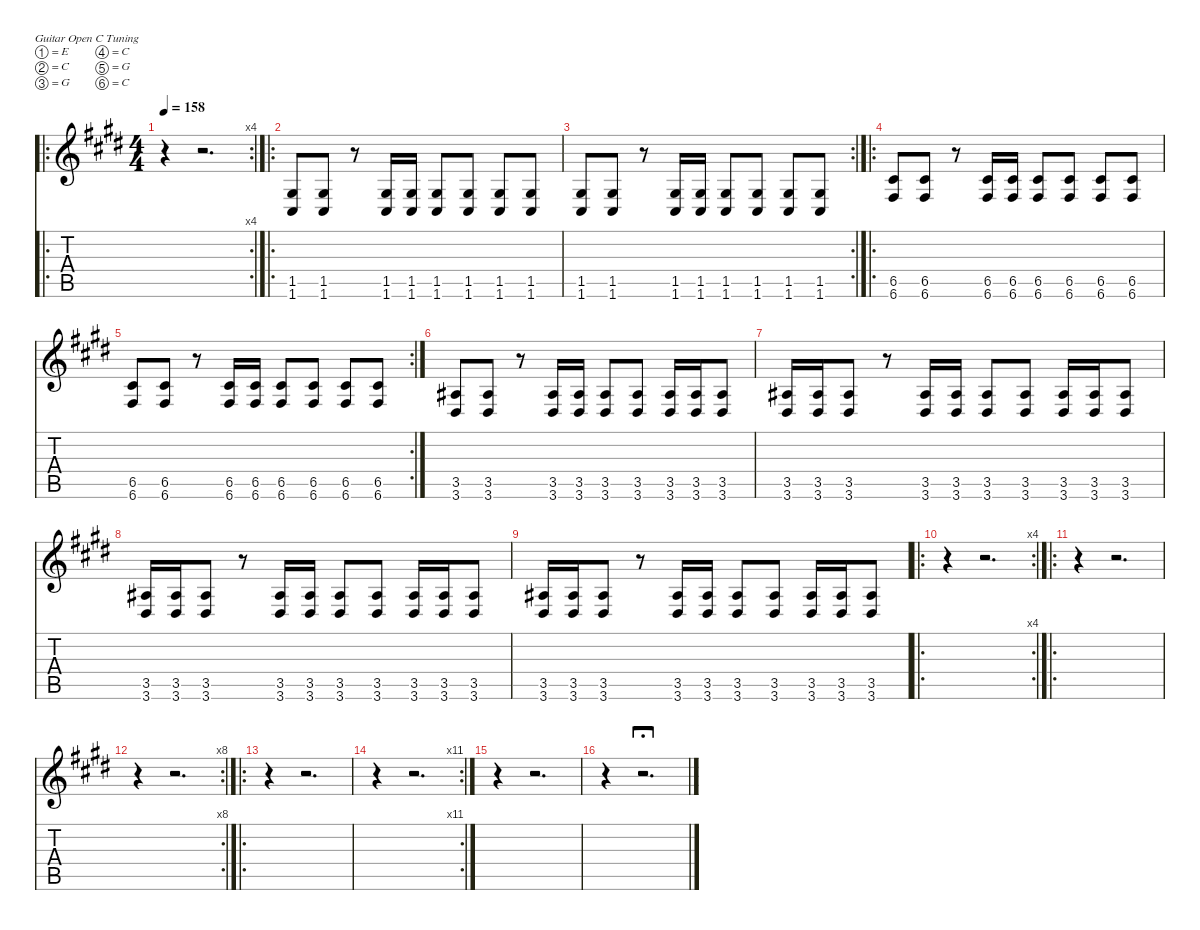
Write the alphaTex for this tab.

\defaultSystemsLayout 4
\hideDynamics
\bracketExtendMode nobrackets
\singleTrackTrackNamePolicy hidden
\multiTrackTrackNamePolicy hidden
\firstSystemTrackNameMode fullname
\firstSystemTrackNameOrientation horizontal
\otherSystemsTrackNameOrientation horizontal
\track ("Guitar 2" "dist.guit.") {instrument distortionguitar}
\staff {score tabs}
\tuning (E4 C4 G3 C3 G2 C2)
\ro
\rc 4
\ts (4 4)
\tempo 158
\clef g2
\ks c#minor
r.4{dy f beam Down} r.2{d beam Down} |
\ro
(1.5{acc #} 1.6{acc #}).8{beam Up} (1.5{acc #} 1.6{acc #}).8{beam Up} r.8{beam Up} (1.5{acc #} 1.6{acc #}).16{beam Up} (1.5{acc #} 1.6{acc #}).16{beam Up} (1.5{acc #} 1.6{acc #}).8{beam Up} (1.5{acc #} 1.6{acc #}).8{beam Up} (1.5{acc #} 1.6{acc #}).8{beam Up} (1.5{acc #} 1.6{acc #}).8{beam Up} |
\rc 2
(1.5{acc #} 1.6{acc #}).8{beam Up} (1.5{acc #} 1.6{acc #}).8{beam Up} r.8{beam Up} (1.5{acc #} 1.6{acc #}).16{beam Up} (1.5{acc #} 1.6{acc #}).16{beam Up} (1.5{acc #} 1.6{acc #}).8{beam Up} (1.5{acc #} 1.6{acc #}).8{beam Up} (1.5{acc #} 1.6{acc #}).8{beam Up} (1.5{acc #} 1.6{acc #}).8{beam Up} |
\ro
(6.5{acc #} 6.6{acc #}).8{beam Up} (6.5{acc #} 6.6{acc #}).8{beam Up} r.8{beam Up} (6.5{acc #} 6.6{acc #}).16{beam Up} (6.5{acc #} 6.6{acc #}).16{beam Up} (6.5{acc #} 6.6{acc #}).8{beam Up} (6.5{acc #} 6.6{acc #}).8{beam Up} (6.5{acc #} 6.6{acc #}).8{beam Up} (6.5{acc #} 6.6{acc #}).8{beam Up} |
\rc 2
(6.5{acc #} 6.6{acc #}).8{beam Up} (6.5{acc #} 6.6{acc #}).8{beam Up} r.8{beam Up} (6.5{acc #} 6.6{acc #}).16{beam Up} (6.5{acc #} 6.6{acc #}).16{beam Up} (6.5{acc #} 6.6{acc #}).8{beam Up} (6.5{acc #} 6.6{acc #}).8{beam Up} (6.5{acc #} 6.6{acc #}).8{beam Up} (6.5{acc #} 6.6{acc #}).8{beam Up} |
(3.5{acc #} 3.6{acc #}).8{beam Up} (3.5{acc #} 3.6{acc #}).8{beam Up} r.8{beam Up} (3.5{acc #} 3.6{acc #}).16{beam Up} (3.5{acc #} 3.6{acc #}).16{beam Up} (3.5{acc #} 3.6{acc #}).8{beam Up} (3.5{acc #} 3.6{acc #}).8{beam Up} (3.5{acc #} 3.6{acc #}).16{beam Up} (3.5{acc #} 3.6{acc #}).16{beam Up} (3.5{acc #} 3.6{acc #}).8{beam Up} |
(3.5{acc #} 3.6{acc #}).16{beam Up} (3.5{acc #} 3.6{acc #}).16{beam Up} (3.5{acc #} 3.6{acc #}).8{beam Up} r.8{beam Up} (3.5{acc #} 3.6{acc #}).16{beam Up} (3.5{acc #} 3.6{acc #}).16{beam Up} (3.5{acc #} 3.6{acc #}).8{beam Up} (3.5{acc #} 3.6{acc #}).8{beam Up} (3.5{acc #} 3.6{acc #}).16{beam Up} (3.5{acc #} 3.6{acc #}).16{beam Up} (3.5{acc #} 3.6{acc #}).8{beam Up} |
(3.5{acc #} 3.6{acc #}).16{beam Up} (3.5{acc #} 3.6{acc #}).16{beam Up} (3.5{acc #} 3.6{acc #}).8{beam Up} r.8{beam Up} (3.5{acc #} 3.6{acc #}).16{beam Up} (3.5{acc #} 3.6{acc #}).16{beam Up} (3.5{acc #} 3.6{acc #}).8{beam Up} (3.5{acc #} 3.6{acc #}).8{beam Up} (3.5{acc #} 3.6{acc #}).16{beam Up} (3.5{acc #} 3.6{acc #}).16{beam Up} (3.5{acc #} 3.6{acc #}).8{beam Up} |
(3.5{acc #} 3.6{acc #}).16{beam Up} (3.5{acc #} 3.6{acc #}).16{beam Up} (3.5{acc #} 3.6{acc #}).8{beam Up} r.8{beam Up} (3.5{acc #} 3.6{acc #}).16{beam Up} (3.5{acc #} 3.6{acc #}).16{beam Up} (3.5{acc #} 3.6{acc #}).8{beam Up} (3.5{acc #} 3.6{acc #}).8{beam Up} (3.5{acc #} 3.6{acc #}).16{beam Up} (3.5{acc #} 3.6{acc #}).16{beam Up} (3.5{acc #} 3.6{acc #}).8{beam Up} |
\ro
\rc 4
r.4{beam Down} r.2{d beam Down} |
\ro
r.4{beam Down} r.2{d beam Down} |
\rc 8
r.4{beam Down} r.2{d beam Down} |
\ro
r.4{beam Down} r.2{d beam Down} |
\rc 11
r.4{beam Down} r.2{d beam Down} |
r.4{beam Down} r.2{d beam Down} |
r.4{beam Down} r.2{d fermata (long 1) beam Down}
